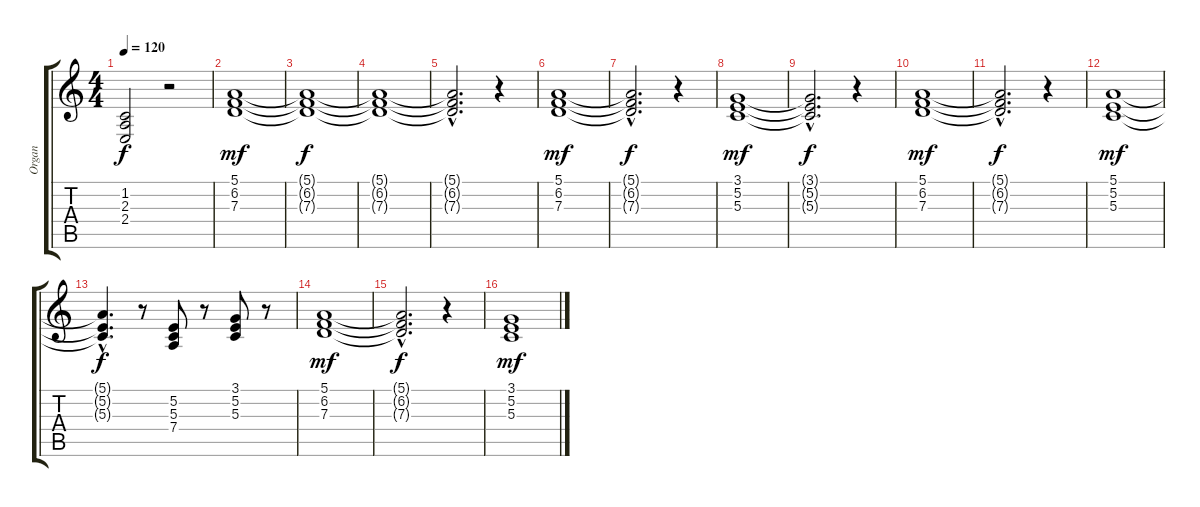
\track ("Organ" "Organ") {instrument churchorgan}
\staff {score tabs}
\tuning (E4 B3 G3 D3 A2 E2) {hide}
\ts (4 4)
\tempo 120
\clef g2
\ks c
(1.2{t} 2.3{t} 2.4{t}).2{dy f} r.2 |
(5.1 6.2 7.3).1{dy mf} |
(5.1{t} 6.2{t} 7.3{t}).1{dy f} |
(5.1{t} 6.2{t} 7.3{t}).1 |
(5.1{hac t} 6.2{hac t} 7.3{hac t}).2{d} r.4 |
(5.1 6.2 7.3).1{dy mf} |
(5.1{hac t} 6.2{hac t} 7.3{hac t}).2{d dy f} r.4 |
(3.1 5.2 5.3).1{dy mf} |
(3.1{hac t} 5.2{hac t} 5.3{hac t}).2{d dy f} r.4 |
(5.1 6.2 7.3).1{dy mf} |
(5.1{hac t} 6.2{hac t} 7.3{hac t}).2{d dy f} r.4 |
(5.1 5.2 5.3).1{dy mf} |
(5.1{hac t} 5.2{hac t} 5.3{hac t}).4{d dy f} r.8 (5.2 5.3 7.4).8 r.8 (3.1 5.2 5.3).8 r.8 |
(5.1 6.2 7.3).1{dy mf} |
(5.1{hac t} 6.2{hac t} 7.3{hac t}).2{d dy f} r.4 |
(3.1 5.2 5.3).1{dy mf}
